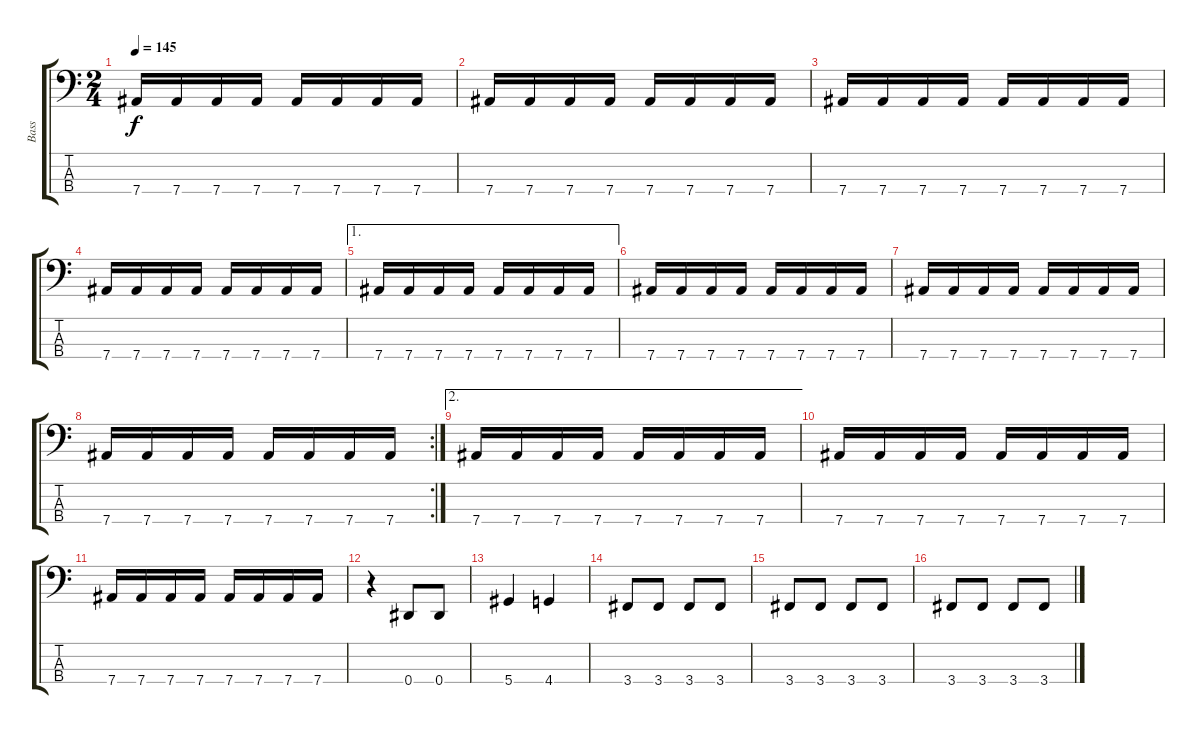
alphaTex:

\track ("Bass" "Bass") {instrument electricbassfinger}
\staff {score tabs}
\tuning (Ab2 Eb2 Bb1 Eb1) {hide}
\ts (2 4)
\tempo 145
\clef f4
\ks c
7.4.16{dy f} 7.4.16 7.4.16 7.4.16 7.4.16 7.4.16 7.4.16 7.4.16 |
7.4.16 7.4.16 7.4.16 7.4.16 7.4.16 7.4.16 7.4.16 7.4.16 |
7.4.16 7.4.16 7.4.16 7.4.16 7.4.16 7.4.16 7.4.16 7.4.16 |
7.4.16 7.4.16 7.4.16 7.4.16 7.4.16 7.4.16 7.4.16 7.4.16 |
\ae 1
7.4.16 7.4.16 7.4.16 7.4.16 7.4.16 7.4.16 7.4.16 7.4.16 |
7.4.16 7.4.16 7.4.16 7.4.16 7.4.16 7.4.16 7.4.16 7.4.16 |
7.4.16 7.4.16 7.4.16 7.4.16 7.4.16 7.4.16 7.4.16 7.4.16 |
\rc 2
7.4.16 7.4.16 7.4.16 7.4.16 7.4.16 7.4.16 7.4.16 7.4.16 |
\ae 2
7.4.16 7.4.16 7.4.16 7.4.16 7.4.16 7.4.16 7.4.16 7.4.16 |
7.4.16 7.4.16 7.4.16 7.4.16 7.4.16 7.4.16 7.4.16 7.4.16 |
7.4.16 7.4.16 7.4.16 7.4.16 7.4.16 7.4.16 7.4.16 7.4.16 |
r.4 0.4.8 0.4.8 |
5.4.4 4.4.4 |
3.4.8 3.4.8 3.4.8 3.4.8 |
3.4.8 3.4.8 3.4.8 3.4.8 |
3.4.8 3.4.8 3.4.8 3.4.8
